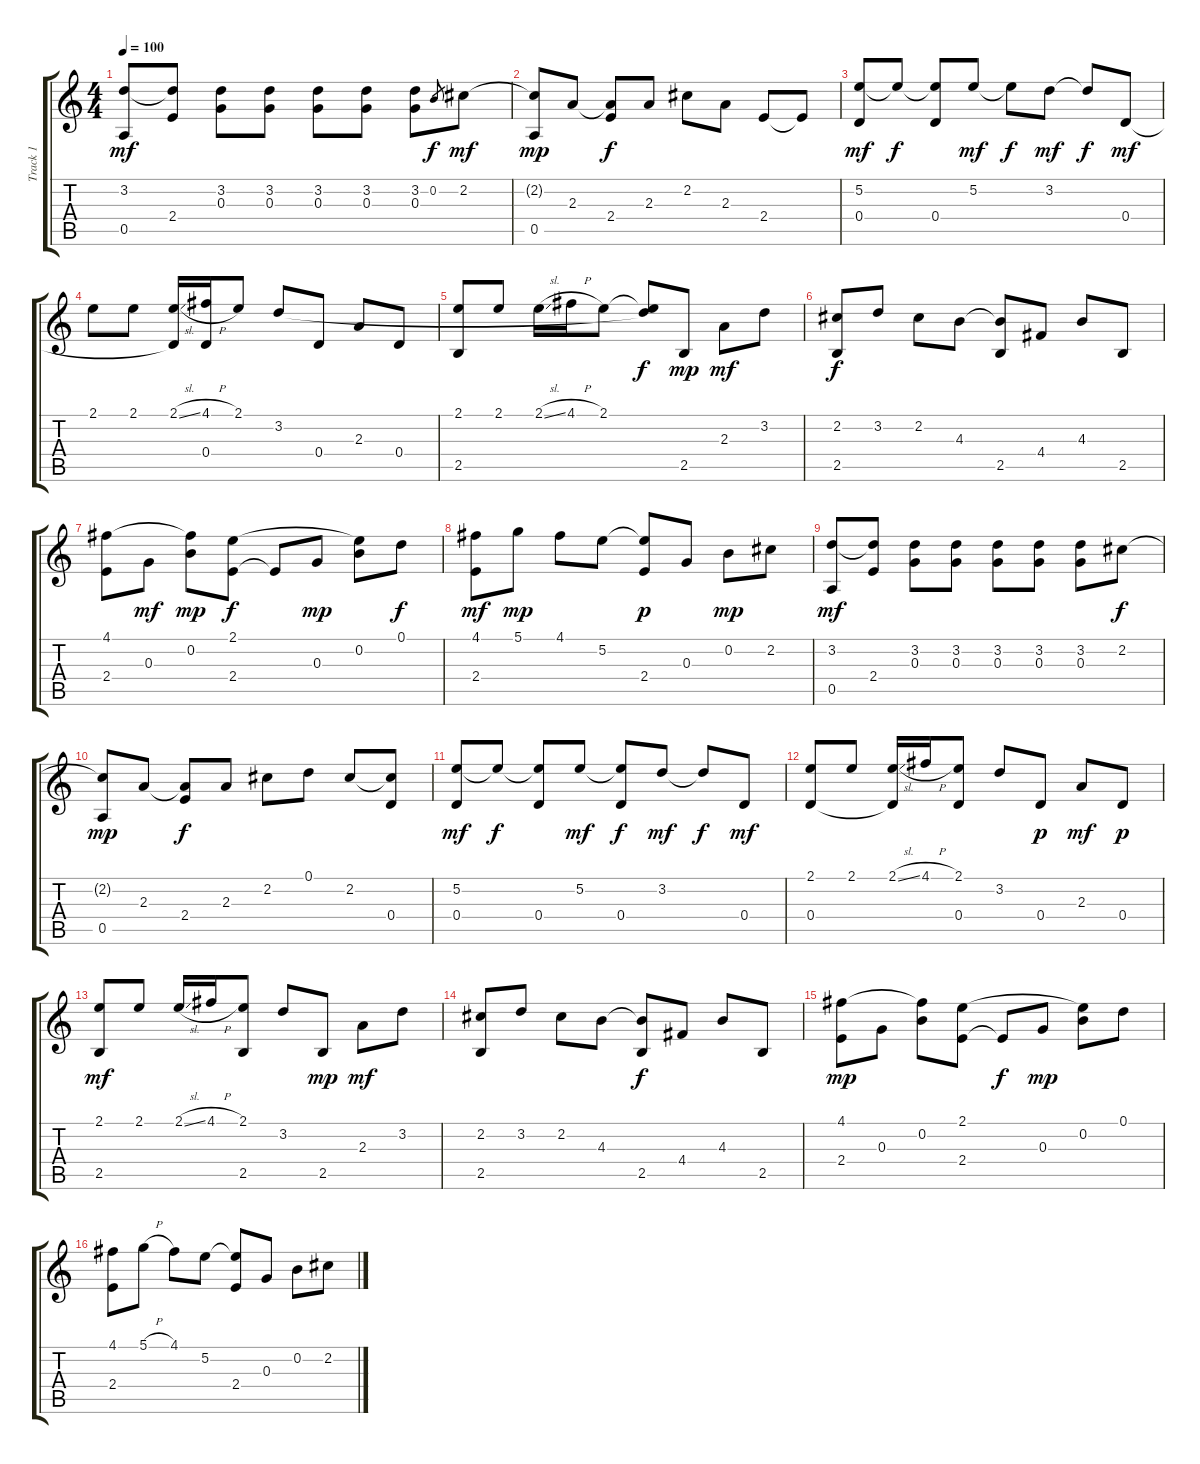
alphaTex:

\track ("Track 1" "Track 1") {instrument acousticguitarsteel}
\staff {score tabs}
\tuning (D4 B3 G3 D3 A2 D2) {hide}
\ts (4 4)
\tempo 100
\clef g2
\ks c
(3.2 0.5).8{dy mf} (3.2{t} 2.4).8 (3.2 0.3).8 (3.2 0.3).8 (3.2 0.3).8 (3.2 0.3).8 (3.2 0.3).8 0.2.8{gr dy f} 2.2.8{dy mf} |
(2.2{t} 0.5).8{dy mp} 2.3.8 (2.3{t} 2.4).8{dy f} 2.3.8 2.2.8 2.3.8 2.4.8 2.4{t}.8 |
(5.2 0.4).8{dy mf} 5.2{t}.8{dy f} (5.2{t} 0.4).8 5.2.8{dy mf} 5.2{t}.8{dy f} 3.2.8{dy mf} 3.2{t}.8{dy f} 0.4.8{dy mf} |
2.1.8 2.1.8 (2.1{sl} 0.4{t}).16 (4.1{h} 0.4).16 2.1.8 3.2.8 0.4.8 2.3.8 0.4.8 |
(2.1 2.5).8 2.1.8 2.1{sl}.16 4.1{h}.16 2.1.8 (2.1{t} 3.2{t}).8{dy f} 2.5.8{dy mp} 2.3.8{dy mf} 3.2.8 |
(2.2 2.5).8{dy f} 3.2.8 2.2.8 4.3.8 (4.3{t} 2.5).8 4.4.8 4.3.8 2.5.8 |
(4.1 2.4).8 0.3.8{dy mf} (4.1{t} 0.2).8{dy mp} (2.1 2.4).8{dy f} 2.4{t}.8 0.3.8{dy mp} (2.1{t} 0.2).8 0.1.8{dy f} |
(4.1 2.4).8{dy mf} 5.1.8{dy mp} 4.1.8 5.2.8 (5.2{t} 2.4).8{dy p} 0.3.8 0.2.8{dy mp} 2.2.8 |
(3.2 0.5).8{dy mf} (3.2{t} 2.4).8 (3.2 0.3).8 (3.2 0.3).8 (3.2 0.3).8 (3.2 0.3).8 (3.2 0.3).8 2.2.8{dy f} |
(2.2{t} 0.5).8{dy mp} 2.3.8 (2.3{t} 2.4).8{dy f} 2.3.8 2.2.8 0.1.8 2.2.8 (2.2{t} 0.4).8 |
(5.2 0.4).8{dy mf} 5.2{t}.8{dy f} (5.2{t} 0.4).8 5.2.8{dy mf} (5.2{t} 0.4).8{dy f} 3.2.8{dy mf} 3.2{t}.8{dy f} 0.4.8{dy mf} |
(2.1 0.4).8 2.1.8 (2.1{sl} 0.4{t}).16 4.1{h}.16 (2.1 0.4).8 3.2.8 0.4.8{dy p} 2.3.8{dy mf} 0.4.8{dy p} |
(2.1 2.5).8{dy mf} 2.1.8 2.1{sl}.16 4.1{h}.16 (2.1 2.5).8 3.2.8 2.5.8{dy mp} 2.3.8{dy mf} 3.2.8 |
(2.2 2.5).8 3.2.8 2.2.8 4.3.8 (4.3{t} 2.5).8{dy f} 4.4.8 4.3.8 2.5.8 |
(4.1 2.4).8{dy mp} 0.3.8 (4.1{t} 0.2).8 (2.1 2.4).8 2.4{t}.8{dy f} 0.3.8{dy mp} (2.1{t} 0.2).8 0.1.8 |
(4.1 2.4).8 5.1{h}.8 4.1.8 5.2.8 (5.2{t} 2.4).8 0.3.8 0.2.8 2.2.8
